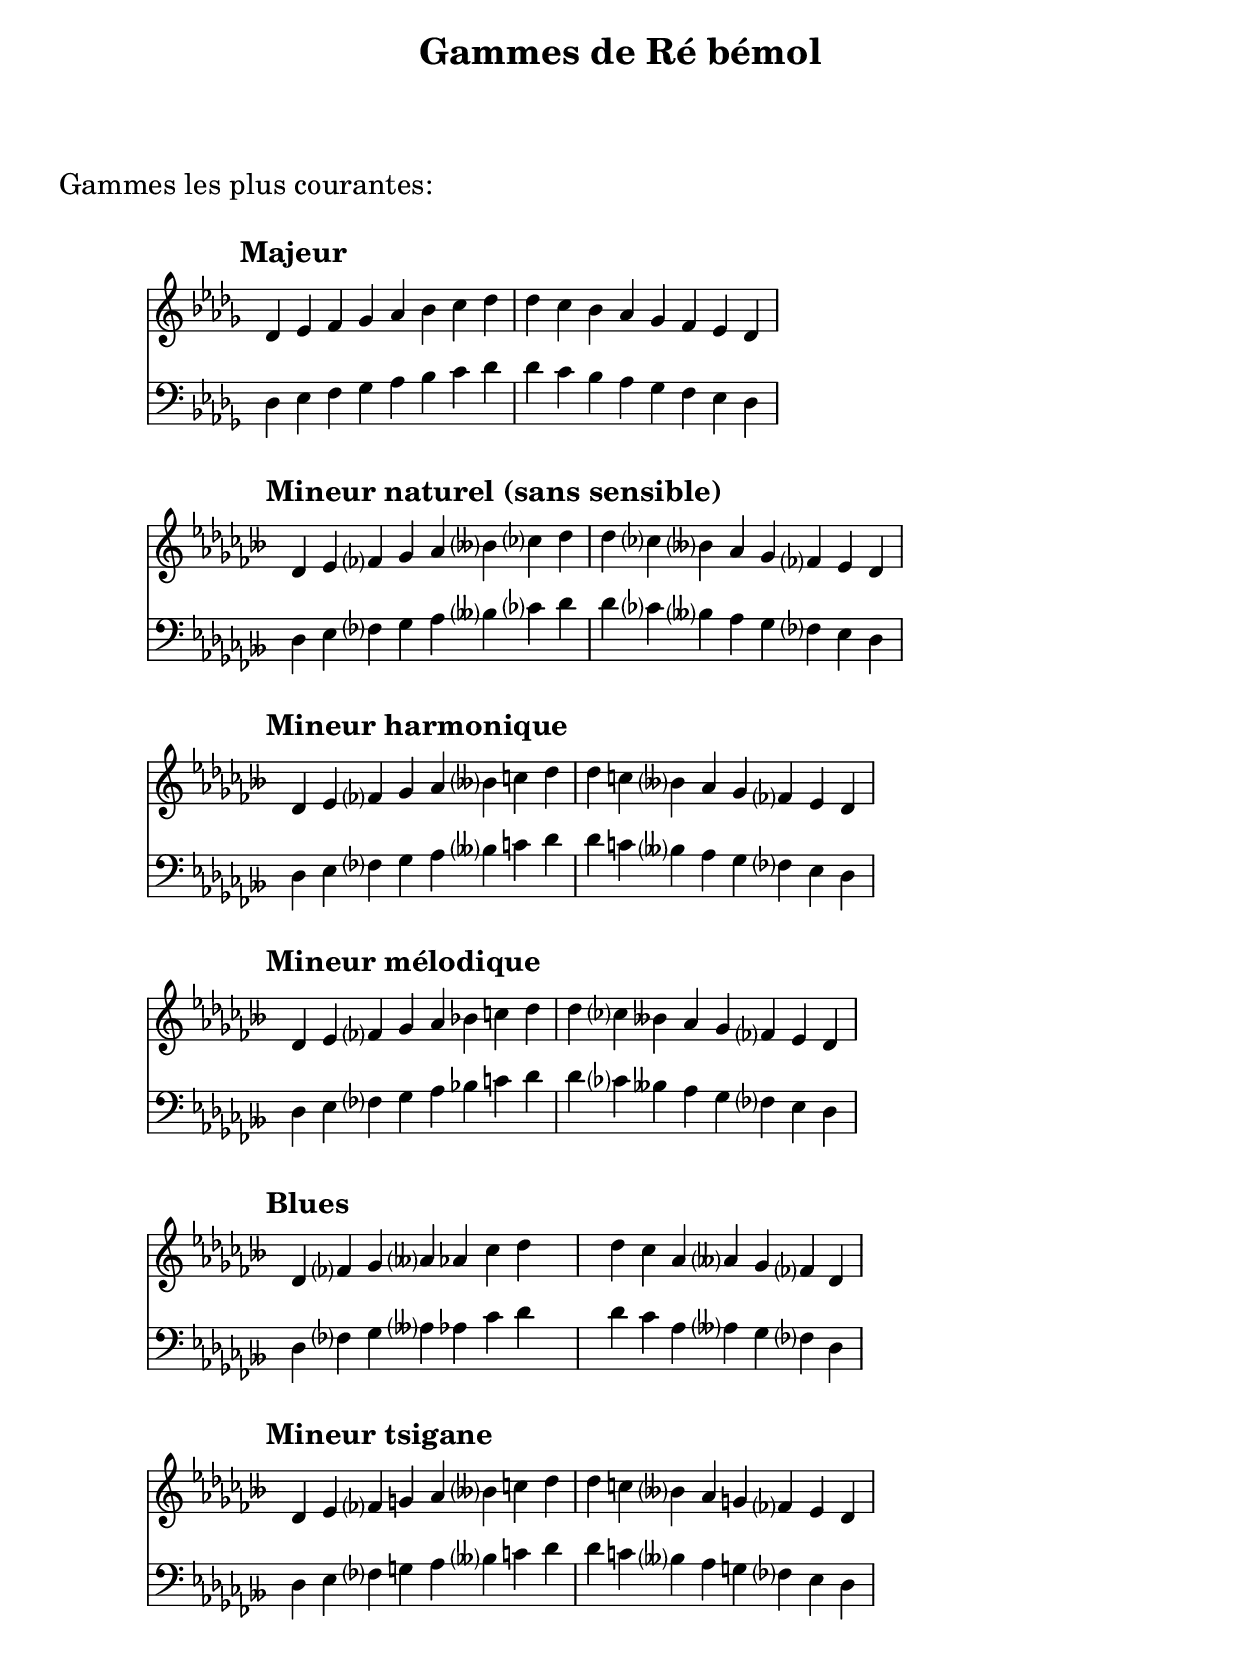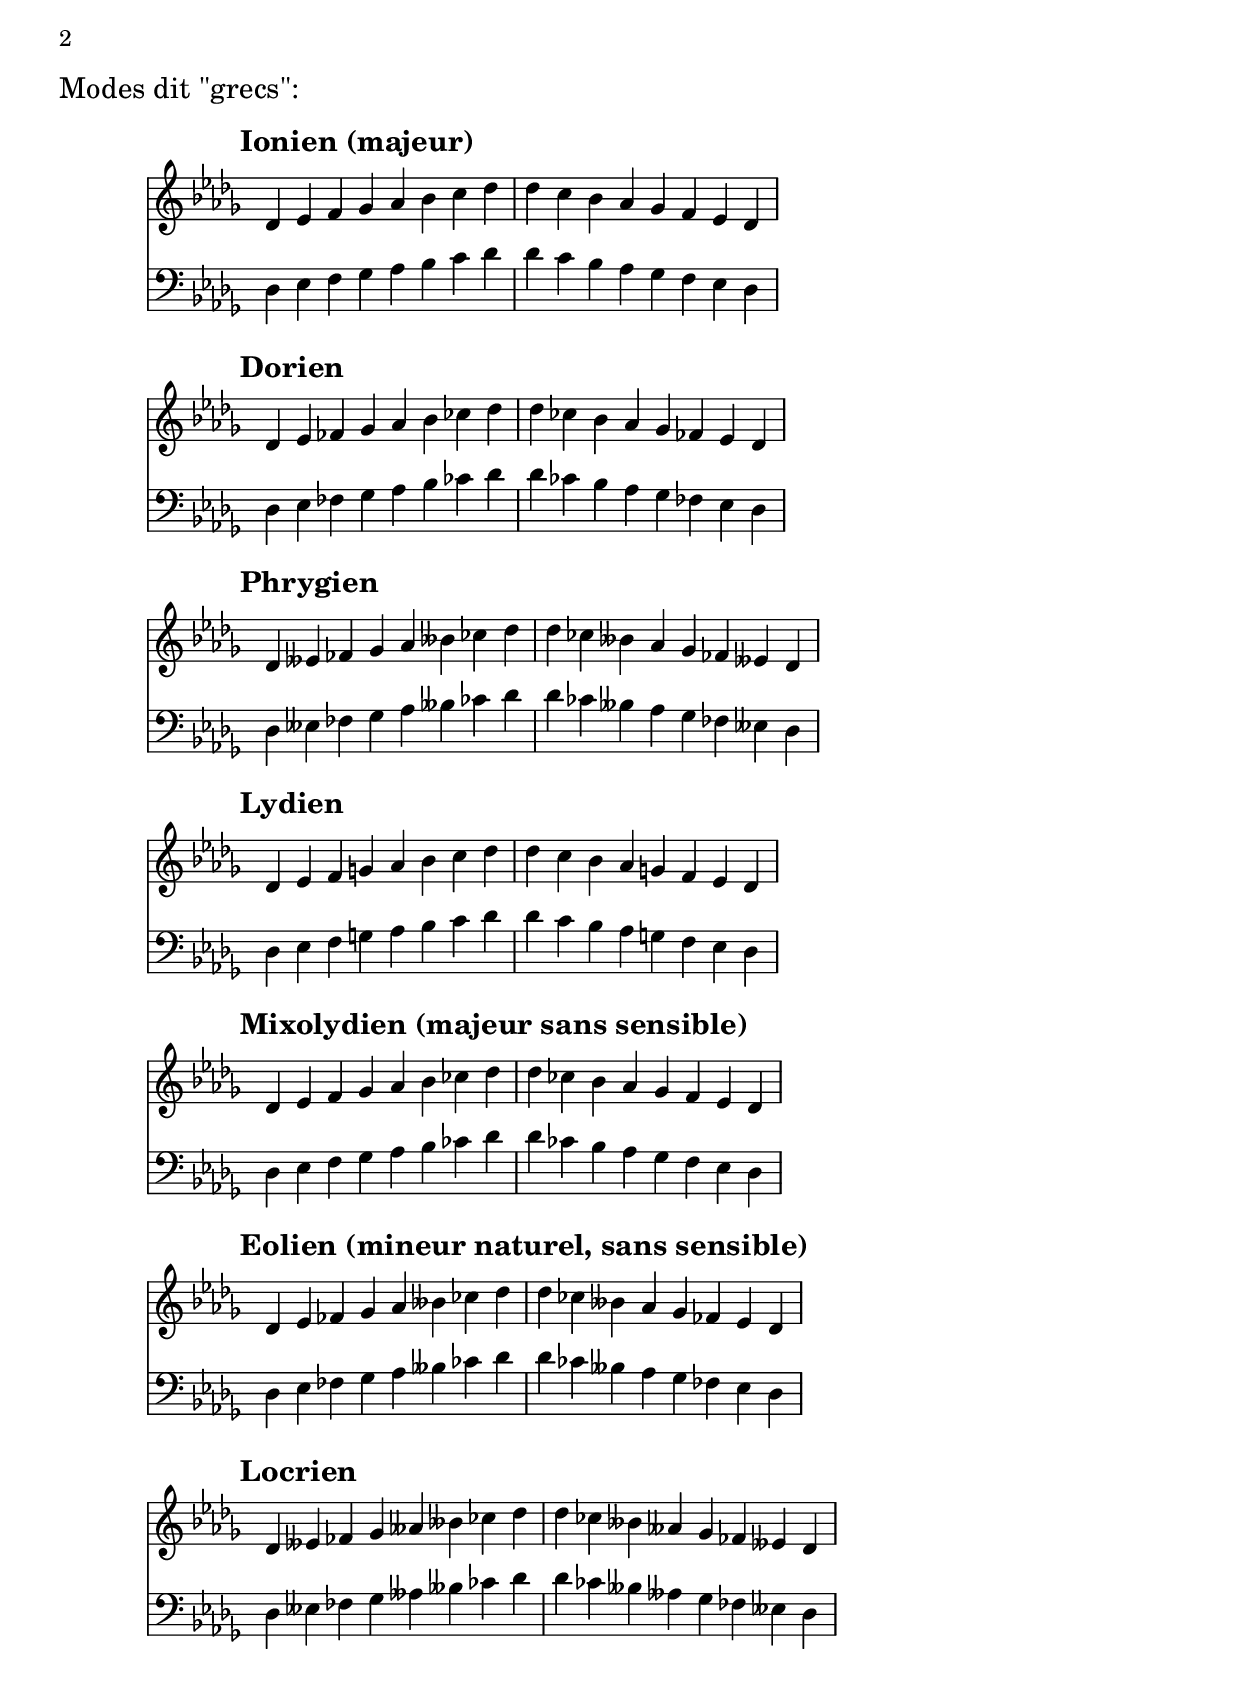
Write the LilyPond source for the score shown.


% -------------------------------------------------------------------------

\include "../CommonSettings.ly"


% -------------------------------------------------------------------------

\markup \vspace #2

\markup {\huge "Gammes les plus courantes:"}

\markup \vspace #1


% -------------------------------------------------------------------------
% Some usual scales
% -------------------------------------------------------------------------


desMajor = {
<<
  \new Staff {
    \clef treble
    \key des \major
    \myStaffAndTimeSettings
    \myTempoMark #2.0 #"Majeur"
    \transpose c des 
    \relative c' {
      \CMajorScale
    }
  }

  \new Staff {
    \clef bass
    \key des \major
    \myStaffAndTimeSettings
    \transpose c des 
    \relative c {
      \CMajorScale
    }
  }
>>
}


% -------------------------------------------------------------------------

desNaturalMinor = {
<<
  \new Staff {
    \clef treble
    \key des \minor
    \myStaffAndTimeSettings
    \myTempoMark #2.0 #"Mineur naturel (sans sensible)"
    \transpose c des 
    \relative c' {
      \CNaturalMinorScale
    }
  }

  \new Staff {
    \clef bass
    \key des \minor
    \myStaffAndTimeSettings
    \transpose c des 
    \relative c {
      \CNaturalMinorScale
    }
  }
>>
}


% -------------------------------------------------------------------------

desHarmonicMinor = {
<<
  \new Staff {
    \clef treble
    \key des \minor
    \myStaffAndTimeSettings
    \myTempoMark #2.0 #"Mineur harmonique"
    \transpose c des 
    \relative c' {
      \CHarmonicMinorScale
    }
  }

  \new Staff {
    \clef bass
    \key des \minor
    \myStaffAndTimeSettings
    \transpose c des 
    \relative c {
      \CHarmonicMinorScale
    }
  }
>>
}


% -------------------------------------------------------------------------

desMelodicMinor = {
<<
  \new Staff {
    \clef treble
    \key des \minor
    \myStaffAndTimeSettings
    \myTempoMark #2.0 #"Mineur mélodique"
    \transpose c des 
    \relative c' {
      \CMelodicMinorScale
    }
  }

  \new Staff {
    \clef bass
    \key des \minor
    \myStaffAndTimeSettings
    \transpose c des 
    \relative c {
      \CMelodicMinorScale
    }
  }
>>
}


% -------------------------------------------------------------------------

desDorianMinor = {
<<
  \new Staff {
    \clef treble
    \key des \minor
    \myStaffAndTimeSettings
    \myTempoMark #2.0 #"Mineur dorien"
    \transpose c des 
    \relative c' {
      \CDorianMinorScale
    }
  }

  \new Staff {
    \clef bass
    \key des \minor
    \myStaffAndTimeSettings
    \transpose c des 
    \relative c {
      \CDorianMinorScale
    }
  }
>>
}


% -------------------------------------------------------------------------

desPhrygianMinor = {
<<
  \new Staff {
    \clef treble
    \key des \minor
    \myStaffAndTimeSettings
    \myTempoMark #2.0 #"Mineur phrygien"
    \transpose c des 
    \relative c' {
      \CPhrygianMinorScale
    }
  }

  \new Staff {
    \clef bass
    \key des \minor
    \myStaffAndTimeSettings
    \transpose c des 
    \relative c {
      \CPhrygianMinorScale
    }
  }
>>
}


% -------------------------------------------------------------------------

desBlues = {
<<
  \new Staff {
    \clef treble
    \key des \minor
    \myStaffAndTimeSettings
    \myTempoMark #2.0 #"Blues"
    \transpose c des 
    \relative c' {
      \CBluesScale
    }
  }

  \new Staff {
    \clef bass
    \key des \minor
    \myStaffAndTimeSettings
    \myTempoMark #2.0 #"Blues"
    \transpose c des 
    \relative c {
      \CBluesScale
    }
  }
>>
}


% -------------------------------------------------------------------------

desGypsyMinor = {
<<
  \new Staff {
    \clef treble
    \key des \minor
    \myStaffAndTimeSettings
    \myTempoMark #2.0 #"Mineur tsigane"
    \transpose c des 
    \relative c' {
      \CGypsyScale
    }
  }

  \new Staff {
    \clef bass
    \key des \minor
    \myStaffAndTimeSettings
    \myTempoMark #2.0 #"Mineur tsigane"
    \transpose c des 
    \relative c {
      \CGypsyScale
    }
  }
>>
}


% -------------------------------------------------------------------------
% The so-called "greek" modes, built from the white keys of the piano
% -------------------------------------------------------------------------


desIonian = {
<<
  \new Staff {
    \clef treble
    \key des \major
    \myStaffAndTimeSettings
    \myTempoMark #2.0 #"Ionien (majeur)"
    \transpose c des 
    \relative c' {
      \CIonianScale
    }
  }

  \new Staff {
    \clef bass
    \key des \major
    \myStaffAndTimeSettings
    \transpose c des 
    \relative c {
      \CIonianScale
    }
  }
>>
}


desDorian = {
<<
  \new Staff {
    \clef treble
    \key des \major
    \myStaffAndTimeSettings
    \myTempoMark #2.0 #"Dorien"
    \transpose d des 
    \relative c' {
      \DDorianScale
    }
  }

  \new Staff {
    \clef bass
    \key des \major
    \myStaffAndTimeSettings
    \transpose d des 
    \relative c {
      \DDorianScale
    }
  }
>>
}


desPhrygian = {
<<
  \new Staff {
    \clef treble
    \key des \major
    \myStaffAndTimeSettings
    \myTempoMark #2.0 #"Phrygien"
    \transpose e des 
    \relative c' {
      \EPhrygianScale
    }
  }

  \new Staff {
    \clef bass
    \key des \major
    \myStaffAndTimeSettings
    \transpose e des 
    \relative c {
      \EPhrygianScale
    }
  }
>>
}


desLydian = {
<<
  \new Staff {
    \clef treble
    \key des \major
    \myStaffAndTimeSettings
    \myTempoMark #2.0 #"Lydien"
    \transpose f des 
    \relative c' {
      \FLydianScale
    }
  }

  \new Staff {
    \clef bass
    \key des \major
    \myStaffAndTimeSettings
    \transpose f des 
    \relative c {
      \FLydianScale
    }
  }
>>
}


desMixolydian = {
<<
  \new Staff {
    \clef treble
    \key des \major
    \myStaffAndTimeSettings
    \myTempoMark #2.0 #"Mixolydien (majeur sans sensible)"
    \transpose g, des 
    \relative c' {
      \GMixolydianScale
    }
  }

  \new Staff {
    \clef bass
    \key des \major
    \myStaffAndTimeSettings
    \transpose g, des 
    \relative c {
      \GMixolydianScale
    }
  }
>>
}


desEolian = {
<<
  \new Staff {
    \clef treble
    \key des \major
    \myStaffAndTimeSettings
    \myTempoMark #2.0 #"Eolien (mineur naturel, sans sensible)"
    \transpose a, des 
    \relative c' {
      \AEolianScale
    }
  }

  \new Staff {
    \clef bass
    \key des \major
    \myStaffAndTimeSettings
    \transpose a, des 
    \relative c {
      \AEolianScale
    }
  }
>>
}


desLocrian = {
<<
  \new Staff {
    \clef treble
    \key des \major
    \myStaffAndTimeSettings
    \myTempoMark #2.0 #"Locrien"
    \transpose b, des 
    \relative c' {
      \BLocrianScale
    }
  }

  \new Staff {
    \clef bass
    \key des \major
    \myStaffAndTimeSettings
    \transpose b, des 
    \relative c {
      \BLocrianScale
    }
  }
>>
}


% -------------------------------------------------------------------------

\header{
  title = "Gammes de Ré bémol"
  subtitle = " "
}


% -------------------------------------------------------------------------

\score {
  \desMajor
}

\score {
  \desNaturalMinor
}

\score {
  \desHarmonicMinor
}

\score {
  \desMelodicMinor
}

\score {
  \desBlues
}

\score {
  \desGypsyMinor
}


% -------------------------------------------------------------------------

\markup \vspace #2

\pageBreak

\markup \vspace #0.5

\markup {\huge "Modes dit \"grecs\":"}

\markup \vspace #0.5


% -------------------------------------------------------------------------

\score {
  \desIonian
}

\score {
  \desDorian
}

\score {
  \desPhrygian
}

\score {
  \desLydian
}

\score {
  \desMixolydian
}

\score {
  \desEolian
}

\score {
  \desLocrian
}


% -------------------------------------------------------------------------


\markup \vspace #1
\markup {J. Menu - Crissier, le 18/08/2013}
